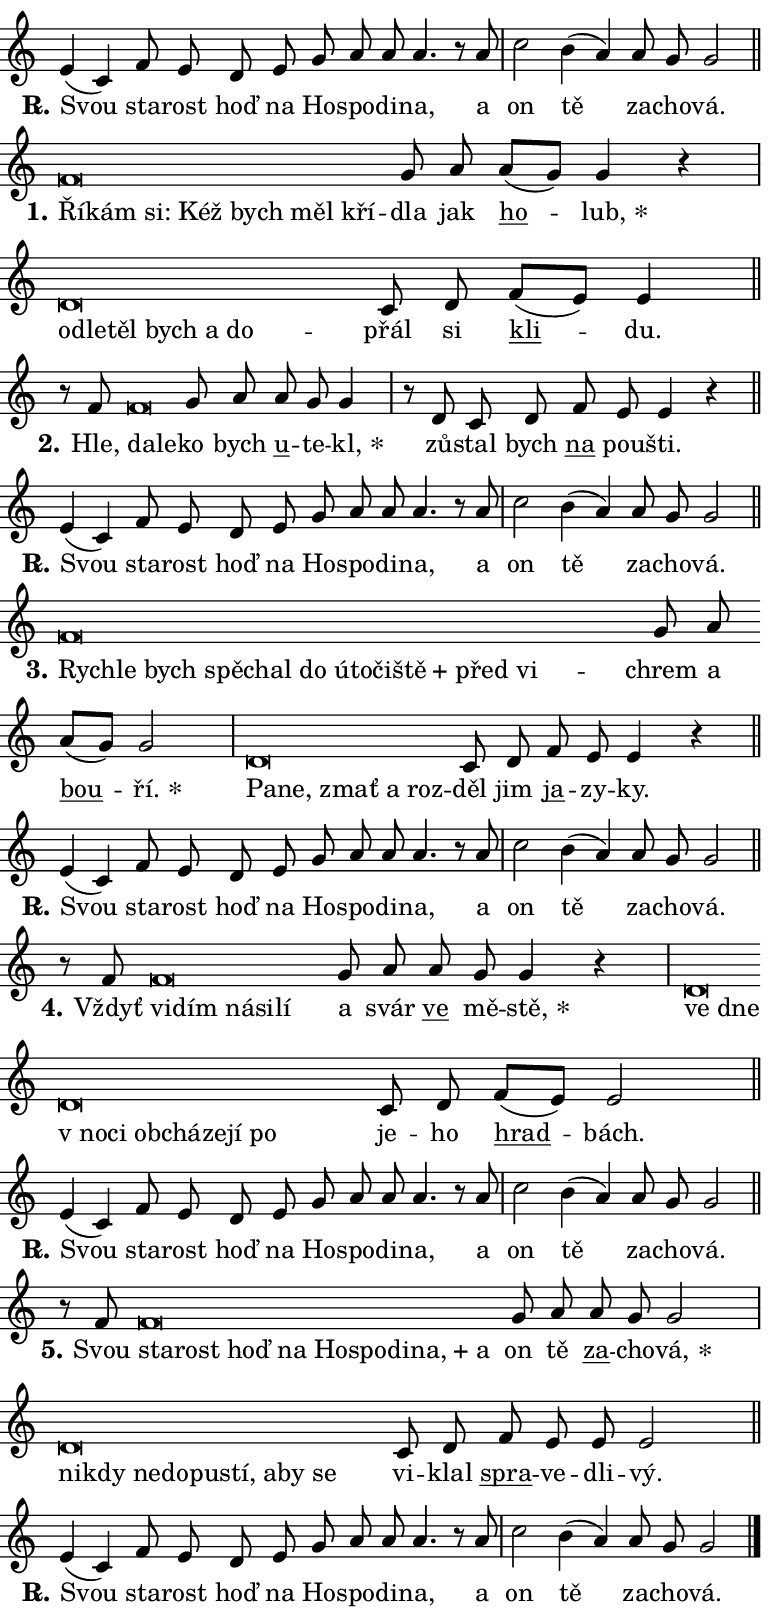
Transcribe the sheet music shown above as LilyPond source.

\version "2.24.0"
\header { tagline = "" }
\paper {
  indent = 0\cm
  top-margin = 0\cm
  right-margin = 0.13\cm % to fit lyric hyphens
  bottom-margin = 0\cm
  left-margin = 0\cm
  paper-width = 13\cm
  page-breaking = #ly:one-page-breaking
  system-system-spacing.basic-distance = #11
  score-system-spacing.basic-distance = #11
  ragged-last = ##f
}


%% Author: Thomas Morley
%% https://lists.gnu.org/archive/html/lilypond-user/2020-05/msg00002.html
#(define (line-position grob)
"Returns position of @var[grob} in current system:
   @code{'start}, if at first time-step
   @code{'end}, if at last time-step
   @code{'middle} otherwise
"
  (let* ((col (ly:item-get-column grob))
         (ln (ly:grob-object col 'left-neighbor))
         (rn (ly:grob-object col 'right-neighbor))
         (col-to-check-left (if (ly:grob? ln) ln col))
         (col-to-check-right (if (ly:grob? rn) rn col))
         (break-dir-left
           (and
             (ly:grob-property col-to-check-left 'non-musical #f)
             (ly:item-break-dir col-to-check-left)))
         (break-dir-right
           (and
             (ly:grob-property col-to-check-right 'non-musical #f)
             (ly:item-break-dir col-to-check-right))))
        (cond ((eqv? 1 break-dir-left) 'start)
              ((eqv? -1 break-dir-right) 'end)
              (else 'middle))))

#(define (tranparent-at-line-position vctor)
  (lambda (grob)
  "Relying on @code{line-position} select the relevant enry from @var{vctor}.
Used to determine transparency,"
    (case (line-position grob)
      ((end) (not (vector-ref vctor 0)))
      ((middle) (not (vector-ref vctor 1)))
      ((start) (not (vector-ref vctor 2))))))

noteHeadBreakVisibility =
#(define-music-function (break-visibility)(vector?)
"Makes @code{NoteHead}s transparent relying on @var{break-visibility}"
#{
  \override NoteHead.transparent =
    #(tranparent-at-line-position break-visibility)
#})

#(define delete-ledgers-for-transparent-note-heads
  (lambda (grob)
    "Reads whether a @code{NoteHead} is transparent.
If so this @code{NoteHead} is removed from @code{'note-heads} from
@var{grob}, which is supposed to be @code{LedgerLineSpanner}.
As a result ledgers are not printed for this @code{NoteHead}"
    (let* ((nhds-array (ly:grob-object grob 'note-heads))
           (nhds-list
             (if (ly:grob-array? nhds-array)
                 (ly:grob-array->list nhds-array)
                 '()))
           ;; Relies on the transparent-property being done before
           ;; Staff.LedgerLineSpanner.after-line-breaking is executed.
           ;; This is fragile ...
           (to-keep
             (remove
               (lambda (nhd)
                 (ly:grob-property nhd 'transparent #f))
               nhds-list)))
      ;; TODO find a better method to iterate over grob-arrays, similiar
      ;; to filter/remove etc for lists
      ;; For now rebuilt from scratch
      (set! (ly:grob-object grob 'note-heads)  '())
      (for-each
        (lambda (nhd)
          (ly:pointer-group-interface::add-grob grob 'note-heads nhd))
        to-keep))))

squashNotes = {
  \override NoteHead.X-extent = #'(-0.2 . 0.2)
  \override NoteHead.Y-extent = #'(-0.75 . 0)
  \override NoteHead.stencil =
    #(lambda (grob)
       (let ((pos (ly:grob-property grob 'staff-position)))
         (begin
           (if (< pos -7) (display "ERROR: Lower brevis then expected\n") (display ""))
           (if (<= pos -6) ly:text-interface::print ly:note-head::print))))
}
unSquashNotes = {
  \revert NoteHead.X-extent
  \revert NoteHead.Y-extent
  \revert NoteHead.stencil
}

hideNotes = \noteHeadBreakVisibility #begin-of-line-visible
unHideNotes = \noteHeadBreakVisibility #all-visible

% work-around for resetting accidentals
% https://lilypond.org/doc/v2.23/Documentation/notation/displaying-rhythms#unmetered-music
cadenzaMeasure = {
  \cadenzaOff
  \partial 1024 s1024
  \cadenzaOn
}

#(define-markup-command (accent layout props text) (markup?)
  "Underline accented syllable"
  (interpret-markup layout props
    #{\markup \override #'(offset . 4.3) \underline { #text }#}))

responsum = \markup \concat {
  "R" \hspace #-1.05 \path #0.1 #'((moveto 0 0.07) (lineto 0.9 0.8)) \hspace #0.05 "."
}

spaceSize = #0.6828661417322834 % exact space size for TeX Gyre Schola

\layout {
  \context {
    \Staff
    \remove "Time_signature_engraver"
    \override LedgerLineSpanner.after-line-breaking = #delete-ledgers-for-transparent-note-heads
  }
  \context {
    \Lyrics {
      \override LyricSpace.minimum-distance = \spaceSize
      \override LyricText.font-name = #"TeX Gyre Schola"
      \override LyricText.font-size = 1
      \override StanzaNumber.font-name = #"TeX Gyre Schola Bold"
      \override StanzaNumber.font-size = 1
    }
  }
  \context {
    \Score 
    \override NoteHead.text =
      #(lambda (grob) 
        (let ((pos (ly:grob-property grob 'staff-position)))
          #{\markup {
            \combine
              \halign #-0.55 \raise #(if (= pos -6) 0 0.5) \override #'(thickness . 2) \draw-line #'(3.2 . 0)
              \musicglyph "noteheads.sM1"
          }#}))
  }
}

% magnetic-lyrics.ily
%
%   written by
%     Jean Abou Samra <jean@abou-samra.fr>
%     Werner Lemberg <wl@gnu.org>
%
%   adapted by
%     Jiri Hon <jiri.hon@gmail.com>
%
% Version 2022-Apr-15

% https://www.mail-archive.com/lilypond-user@gnu.org/msg149350.html

#(define (Left_hyphen_pointer_engraver context)
   "Collect syllable-hyphen-syllable occurrences in lyrics and store
them in properties.  This engraver only looks to the left.  For
example, if the lyrics input is @code{foo -- bar}, it does the
following.

@itemize @bullet
@item
Set the @code{text} property of the @code{LyricHyphen} grob between
@q{foo} and @q{bar} to @code{foo}.

@item
Set the @code{left-hyphen} property of the @code{LyricText} grob with
text @q{foo} to the @code{LyricHyphen} grob between @q{foo} and
@q{bar}.
@end itemize

Use this auxiliary engraver in combination with the
@code{lyric-@/text::@/apply-@/magnetic-@/offset!} hook."
   (let ((hyphen #f)
         (text #f))
     (make-engraver
      (acknowledgers
       ((lyric-syllable-interface engraver grob source-engraver)
        (set! text grob)))
      (end-acknowledgers
       ((lyric-hyphen-interface engraver grob source-engraver)
        ;(when (not (grob::has-interface grob 'lyric-space-interface))
          (set! hyphen grob)));)
      ((stop-translation-timestep engraver)
       (when (and text hyphen)
         (ly:grob-set-object! text 'left-hyphen hyphen))
       (set! text #f)
       (set! hyphen #f)))))

#(define (lyric-text::apply-magnetic-offset! grob)
   "If the space between two syllables is less than the value in
property @code{LyricText@/.details@/.squash-threshold}, move the right
syllable to the left so that it gets concatenated with the left
syllable.

Use this function as a hook for
@code{LyricText@/.after-@/line-@/breaking} if the
@code{Left_@/hyphen_@/pointer_@/engraver} is active."
   (let ((hyphen (ly:grob-object grob 'left-hyphen #f)))
     (when hyphen
       (let ((left-text (ly:spanner-bound hyphen LEFT)))
         (when (grob::has-interface left-text 'lyric-syllable-interface)
           (let* ((common (ly:grob-common-refpoint grob left-text X))
                  (this-x-ext (ly:grob-extent grob common X))
                  (left-x-ext
                   (begin
                     ;; Trigger magnetism for left-text.
                     (ly:grob-property left-text 'after-line-breaking)
                     (ly:grob-extent left-text common X)))
                  ;; `delta` is the gap width between two syllables.
                  (delta (- (interval-start this-x-ext)
                            (interval-end left-x-ext)))
                  (details (ly:grob-property grob 'details))
                  (threshold (assoc-get 'squash-threshold details 0.2)))
             (when (< delta threshold)
               (let* (;; We have to manipulate the input text so that
                      ;; ligatures crossing syllable boundaries are not
                      ;; disabled.  For languages based on the Latin
                      ;; script this is essentially a beautification.
                      ;; However, for non-Western scripts it can be a
                      ;; necessity.
                      (lt (ly:grob-property left-text 'text))
                      (rt (ly:grob-property grob 'text))
                      (is-space (grob::has-interface hyphen 'lyric-space-interface))
                      (space (if is-space " " ""))
                      (extra-delta (if is-space spaceSize 0))
                      ;; Append new syllable.
                      (ltrt-space (if (and (string? lt) (string? rt))
                                (string-append lt space rt)
                                (make-concat-markup (list lt space rt))))
                      ;; Right-align `ltrt` to the right side.
                      (ltrt-space-markup (grob-interpret-markup
                               grob
                               (make-translate-markup
                                (cons (interval-length this-x-ext) 0)
                                (make-right-align-markup ltrt-space)))))
                 (begin
                   ;; Don't print `left-text`.
                   (ly:grob-set-property! left-text 'stencil #f)
                   ;; Set text and stencil (which holds all collected
                   ;; syllables so far) and shift it to the left.
                   (ly:grob-set-property! grob 'text ltrt-space)
                   (ly:grob-set-property! grob 'stencil ltrt-space-markup)
                   (ly:grob-translate-axis! grob (- (- delta extra-delta)) X))))))))))


#(define (lyric-hyphen::displace-bounds-first grob)
   ;; Make very sure this callback isn't triggered too early.
   (let ((left (ly:spanner-bound grob LEFT))
         (right (ly:spanner-bound grob RIGHT)))
     (ly:grob-property left 'after-line-breaking)
     (ly:grob-property right 'after-line-breaking)
     (ly:lyric-hyphen::print grob)))

squashThreshold = #0.4

\layout {
  \context {
    \Lyrics
    \consists #Left_hyphen_pointer_engraver
    \override LyricText.after-line-breaking =
      #lyric-text::apply-magnetic-offset!
    \override LyricHyphen.stencil = #lyric-hyphen::displace-bounds-first
    \override LyricText.details.squash-threshold = \squashThreshold
    \override LyricHyphen.minimum-distance = 0
    \override LyricHyphen.minimum-length = \squashThreshold
  }
}

squashText = \override LyricText.details.squash-threshold = 9999
unSquashText = \override LyricText.details.squash-threshold = \squashThreshold

leftText = \override LyricText.self-alignment-X = #LEFT
unLeftText = \revert LyricText.self-alignment-X

starOffset = #(lambda (grob) 
                (let ((x_offset (ly:self-alignment-interface::aligned-on-x-parent grob)))
                  (if (= x_offset 0) 0 (+ x_offset 1.2))))

star = #(define-music-function (syllable)(string?)
"Append star separator at the end of a syllable"
#{
  \once \override LyricText.X-offset = #starOffset
  \lyricmode { \markup {
    #syllable
    \override #'((font-name . "TeX Gyre Schola Bold")) \hspace #0.2 \lower #0.65 \larger "*"
  } }
#})

starAccent = #(define-music-function (syllable)(string?)
"Append star separator at the end of a syllable and make accent"
#{
  \once \override LyricText.X-offset = #starOffset
  \lyricmode { \markup {
    \accent #syllable
    \override #'((font-name . "TeX Gyre Schola Bold")) \hspace #0.2 \lower #0.65 \larger "*"
  } }
#})

breath = #(define-music-function (syllable)(string?)
"Append breathing indicator at the end of a syllable"
#{
  \lyricmode { \markup { #syllable "+" } }
#})

optionalBreath = #(define-music-function (syllable)(string?)
"Append optional breathing indicator at the end of a syllable"
#{
  \lyricmode { \markup { #syllable "(+)" } }
#})


\score {
    <<
        \new Voice = "melody" { \cadenzaOn \key c \major \relative { e'4( c) f8 e \bar "" d e \bar "" g a a a4. r8 a \cadenzaMeasure \bar "|" c2 \bar "" b4( a) a8 g g2 \cadenzaMeasure \bar "||" \break } }
        \new Lyrics \lyricsto "melody" { \lyricmode { \set stanza = \responsum
Svou sta -- rost hoď na Ho -- spo -- di -- na, a on tě za -- cho -- vá. } }
    >>
    \layout {}
}

\score {
    <<
        \new Voice = "melody" { \cadenzaOn \key c \major \relative { \squashNotes f'\breve*1/16 \hideNotes \breve*1/16 \bar "" \breve*1/16 \bar "" \breve*1/16 \bar "" \breve*1/16 \bar "" \breve*1/16 \breve*1/16 \bar "" \unHideNotes \unSquashNotes g8 a \bar "" a[( g)] g4 r \cadenzaMeasure \bar "|" \squashNotes d\breve*1/16 \hideNotes \breve*1/16 \bar "" \breve*1/16 \bar "" \breve*1/16 \bar "" \breve*1/16 \breve*1/16 \bar "" \unHideNotes \unSquashNotes c8 d \bar "" f[( e)] e4 \cadenzaMeasure \bar "||" \break } }
        \new Lyrics \lyricsto "melody" { \lyricmode { \set stanza = "1."
\leftText Ří -- \squashText kám si: Kéž bych měl kří -- \unLeftText \unSquashText dla jak \markup \accent ho -- \star lub, \leftText od -- \squashText le -- těl bych a do -- \unLeftText \unSquashText přál si \markup \accent kli -- du. } }
    >>
    \layout {}
}

\score {
    <<
        \new Voice = "melody" { \cadenzaOn \key c \major \relative { r8 f'8 \squashNotes f\breve*1/16 \hideNotes \breve*1/16 \bar "" \unHideNotes \unSquashNotes g8 a \bar "" a g g4 \cadenzaMeasure \bar "|" r8 d c8 d \bar "" f e e4 r \cadenzaMeasure \bar "||" \break } }
        \new Lyrics \lyricsto "melody" { \lyricmode { \set stanza = "2."
Hle, \leftText da -- \squashText le -- \unLeftText \unSquashText ko bych \markup \accent u -- te -- \star kl, zů -- stal bych \markup \accent na pou -- šti. } }
    >>
    \layout {}
}

\score {
    <<
        \new Voice = "melody" { \cadenzaOn \key c \major \relative { e'4( c) f8 e \bar "" d e \bar "" g a a a4. r8 a \cadenzaMeasure \bar "|" c2 \bar "" b4( a) a8 g g2 \cadenzaMeasure \bar "||" \break } }
        \new Lyrics \lyricsto "melody" { \lyricmode { \set stanza = \responsum
Svou sta -- rost hoď na Ho -- spo -- di -- na, a on tě za -- cho -- vá. } }
    >>
    \layout {}
}

\score {
    <<
        \new Voice = "melody" { \cadenzaOn \key c \major \relative { \squashNotes f'\breve*1/16 \hideNotes \breve*1/16 \bar "" \breve*1/16 \bar "" \breve*1/16 \bar "" \breve*1/16 \bar "" \breve*1/16 \bar "" \breve*1/16 \bar "" \breve*1/16 \bar "" \breve*1/16 \bar "" \breve*1/16 \bar "" \breve*1/16 \breve*1/16 \bar "" \unHideNotes \unSquashNotes g8 a \bar "" a[( g)] g2 \cadenzaMeasure \bar "|" \squashNotes d\breve*1/16 \hideNotes \breve*1/16 \bar "" \breve*1/16 \bar "" \breve*1/16 \breve*1/16 \bar "" \unHideNotes \unSquashNotes c8 d \bar "" f e e4 r \cadenzaMeasure \bar "||" \break } }
        \new Lyrics \lyricsto "melody" { \lyricmode { \set stanza = "3."
\leftText Rych -- \squashText le bych spě -- chal do ú -- to -- či -- \breath "ště" před vi -- \unLeftText \unSquashText chrem a \markup \accent bou -- \star ří. \leftText Pa -- \squashText ne, zmať a roz -- \unLeftText \unSquashText děl jim \markup \accent ja -- zy -- ky. } }
    >>
    \layout {}
}

\score {
    <<
        \new Voice = "melody" { \cadenzaOn \key c \major \relative { e'4( c) f8 e \bar "" d e \bar "" g a a a4. r8 a \cadenzaMeasure \bar "|" c2 \bar "" b4( a) a8 g g2 \cadenzaMeasure \bar "||" \break } }
        \new Lyrics \lyricsto "melody" { \lyricmode { \set stanza = \responsum
Svou sta -- rost hoď na Ho -- spo -- di -- na, a on tě za -- cho -- vá. } }
    >>
    \layout {}
}

\score {
    <<
        \new Voice = "melody" { \cadenzaOn \key c \major \relative { r8 f'8 \squashNotes f\breve*1/16 \hideNotes \breve*1/16 \bar "" \breve*1/16 \bar "" \breve*1/16 \breve*1/16 \bar "" \unHideNotes \unSquashNotes g8 a \bar "" a g g4 r \cadenzaMeasure \bar "|" \squashNotes d\breve*1/16 \hideNotes \breve*1/16 \bar "" \breve*1/16 \bar "" \breve*1/16 \bar "" \breve*1/16 \bar "" \breve*1/16 \bar "" \breve*1/16 \bar "" \breve*1/16 \breve*1/16 \bar "" \unHideNotes \unSquashNotes c8 d \bar "" f[( e)] e2 \cadenzaMeasure \bar "||" \break } }
        \new Lyrics \lyricsto "melody" { \lyricmode { \set stanza = "4."
Vždyť \leftText vi -- \squashText dím ná -- si -- lí \unLeftText \unSquashText a svár \markup \accent ve mě -- \star stě, \leftText ve \squashText dne "v no" -- ci ob -- chá -- ze -- jí po \unLeftText \unSquashText je -- ho \markup \accent hrad -- bách. } }
    >>
    \layout {}
}

\score {
    <<
        \new Voice = "melody" { \cadenzaOn \key c \major \relative { e'4( c) f8 e \bar "" d e \bar "" g a a a4. r8 a \cadenzaMeasure \bar "|" c2 \bar "" b4( a) a8 g g2 \cadenzaMeasure \bar "||" \break } }
        \new Lyrics \lyricsto "melody" { \lyricmode { \set stanza = \responsum
Svou sta -- rost hoď na Ho -- spo -- di -- na, a on tě za -- cho -- vá. } }
    >>
    \layout {}
}

\score {
    <<
        \new Voice = "melody" { \cadenzaOn \key c \major \relative { r8 f'8 \squashNotes f\breve*1/16 \hideNotes \breve*1/16 \bar "" \breve*1/16 \bar "" \breve*1/16 \bar "" \breve*1/16 \bar "" \breve*1/16 \bar "" \breve*1/16 \bar "" \breve*1/16 \breve*1/16 \bar "" \unHideNotes \unSquashNotes g8 a \bar "" a g g2 \cadenzaMeasure \bar "|" \squashNotes d\breve*1/16 \hideNotes \breve*1/16 \bar "" \breve*1/16 \bar "" \breve*1/16 \bar "" \breve*1/16 \bar "" \breve*1/16 \bar "" \breve*1/16 \bar "" \breve*1/16 \breve*1/16 \bar "" \unHideNotes \unSquashNotes c8 d \bar "" f e e e2 \cadenzaMeasure \bar "||" \break } }
        \new Lyrics \lyricsto "melody" { \lyricmode { \set stanza = "5."
Svou \leftText sta -- \squashText rost hoď na Ho -- spo -- di -- \breath "na," a \unLeftText \unSquashText on tě \markup \accent za -- cho -- \star vá, \leftText ni -- \squashText kdy ne -- do -- pu -- stí, a -- by se \unLeftText \unSquashText vi -- klal \markup \accent spra -- ve -- dli -- vý. } }
    >>
    \layout {}
}

\score {
    <<
        \new Voice = "melody" { \cadenzaOn \key c \major \relative { e'4( c) f8 e \bar "" d e \bar "" g a a a4. r8 a \cadenzaMeasure \bar "|" c2 \bar "" b4( a) a8 g g2 \cadenzaMeasure \bar "||" \break } \bar "|." }
        \new Lyrics \lyricsto "melody" { \lyricmode { \set stanza = \responsum
Svou sta -- rost hoď na Ho -- spo -- di -- na, a on tě za -- cho -- vá. } }
    >>
    \layout {}
}
